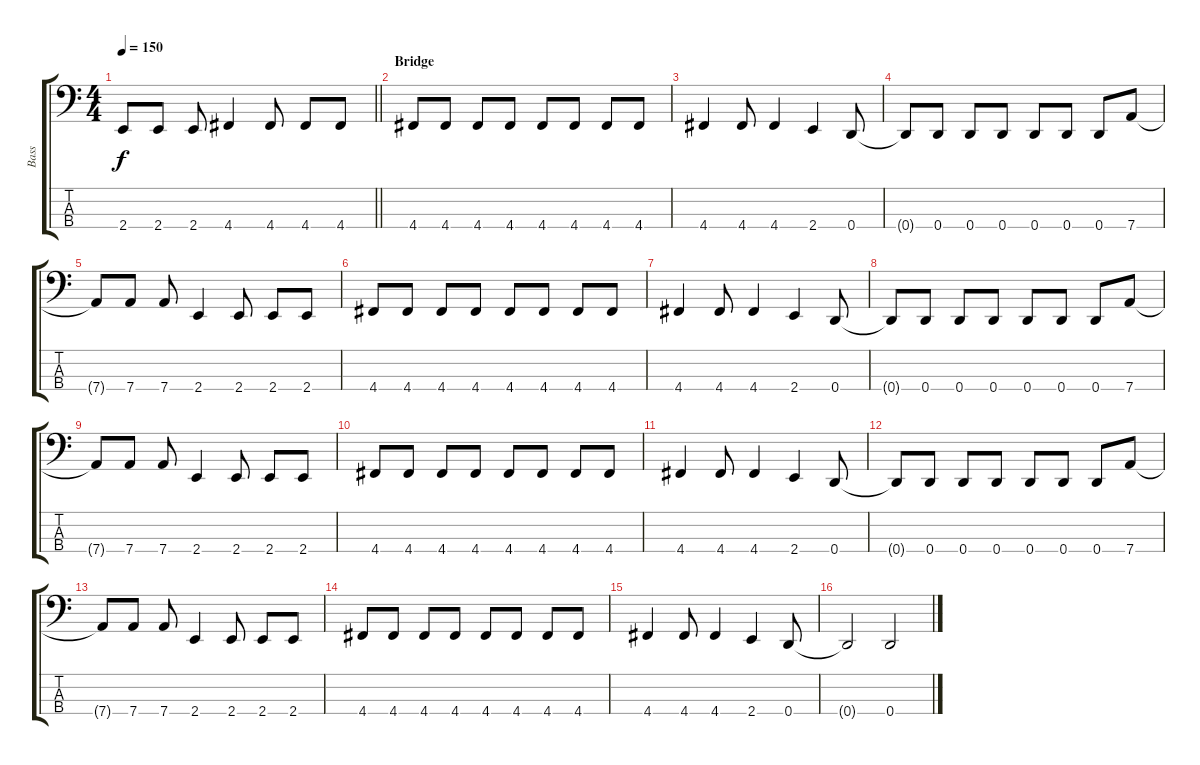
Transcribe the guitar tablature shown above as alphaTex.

\track ("Bass" "Bass") {instrument electricbasspick}
\staff {score tabs}
\tuning (G2 D2 A1 D1) {hide}
\ts (4 4)
\tempo 150
\clef f4
\barLineRight lightlight
\ks c
2.4{t}.8{dy f} 2.4.8 2.4.8 4.4.4 4.4.8 4.4.8 4.4.8 |
\section ("" "Bridge")
4.4.8 4.4.8 4.4.8 4.4.8 4.4.8 4.4.8 4.4.8 4.4.8 |
4.4.4 4.4.8 4.4.4 2.4.4 0.4.8 |
0.4{t}.8 0.4.8 0.4.8 0.4.8 0.4.8 0.4.8 0.4.8 7.4.8 |
7.4{t}.8 7.4.8 7.4.8 2.4.4 2.4.8 2.4.8 2.4.8 |
4.4.8 4.4.8 4.4.8 4.4.8 4.4.8 4.4.8 4.4.8 4.4.8 |
4.4.4 4.4.8 4.4.4 2.4.4 0.4.8 |
0.4{t}.8 0.4.8 0.4.8 0.4.8 0.4.8 0.4.8 0.4.8 7.4.8 |
7.4{t}.8 7.4.8 7.4.8 2.4.4 2.4.8 2.4.8 2.4.8 |
4.4.8 4.4.8 4.4.8 4.4.8 4.4.8 4.4.8 4.4.8 4.4.8 |
4.4.4 4.4.8 4.4.4 2.4.4 0.4.8 |
0.4{t}.8 0.4.8 0.4.8 0.4.8 0.4.8 0.4.8 0.4.8 7.4.8 |
7.4{t}.8 7.4.8 7.4.8 2.4.4 2.4.8 2.4.8 2.4.8 |
4.4.8 4.4.8 4.4.8 4.4.8 4.4.8 4.4.8 4.4.8 4.4.8 |
4.4.4 4.4.8 4.4.4 2.4.4 0.4.8 |
0.4{t}.2 0.4.2
